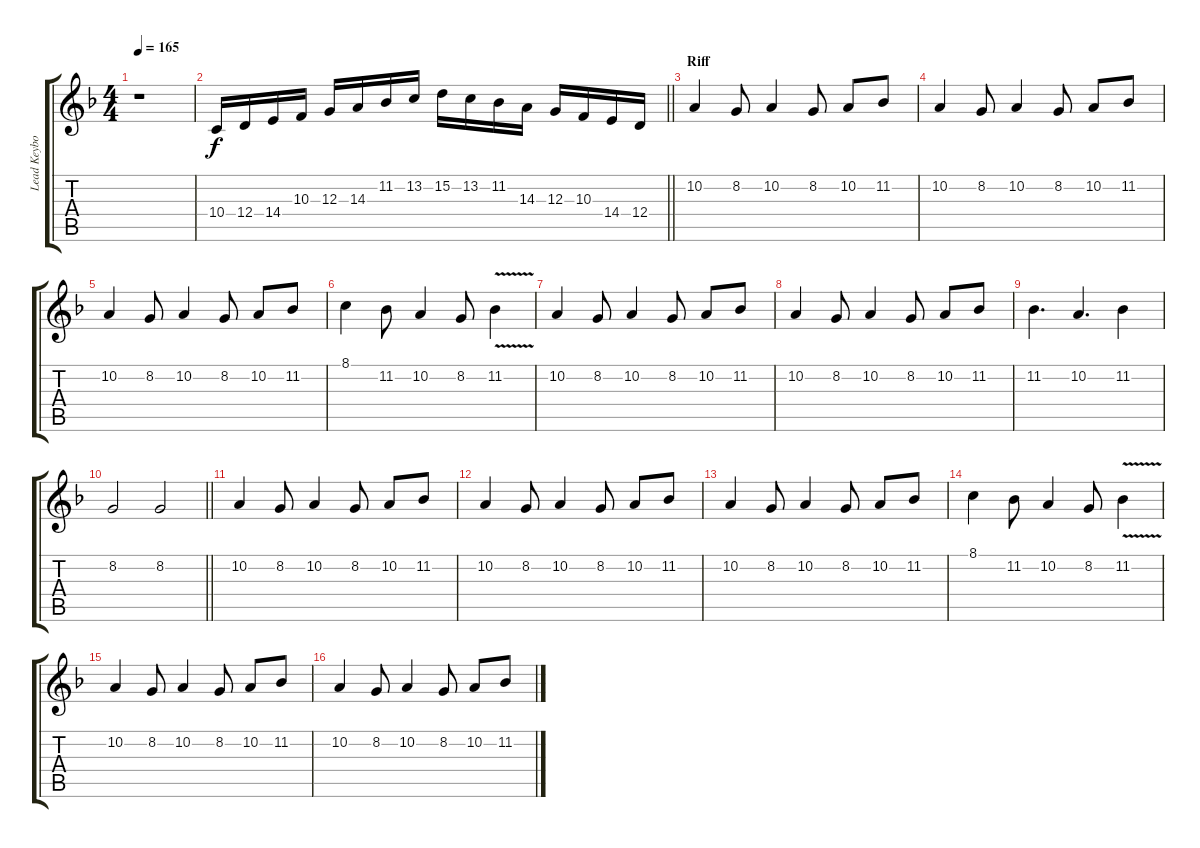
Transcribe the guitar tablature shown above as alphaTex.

\track ("Lead Keyboard: Manuel Schallinger" "Lead Keybo") {instrument fx4atmosphere}
\staff {score tabs}
\tuning (E4 B3 G3 D3 A2 E2) {hide}
\ts (4 4)
\tempo 165
\clef g2
\ks dminor
r.1{dy f} |
\barLineRight lightlight
10.4.16 12.4.16 14.4.16 10.3.16 12.3.16 14.3.16 11.2.16 13.2.16 15.2.16 13.2.16 11.2.16 14.3.16 12.3.16 10.3.16 14.4.16 12.4.16 |
\section ("" "Riff")
10.2.4 8.2.8 10.2.4 8.2.8 10.2.8 11.2.8 |
10.2.4 8.2.8 10.2.4 8.2.8 10.2.8 11.2.8 |
10.2.4 8.2.8 10.2.4 8.2.8 10.2.8 11.2.8 |
8.1.4 11.2.8 10.2.4 8.2.8 11.2{v}.4 |
10.2.4 8.2.8 10.2.4 8.2.8 10.2.8 11.2.8 |
10.2.4 8.2.8 10.2.4 8.2.8 10.2.8 11.2.8 |
11.2.4{d} 10.2.4{d} 11.2.4 |
\barLineRight lightlight
8.2.2 8.2.2 |
10.2.4 8.2.8 10.2.4 8.2.8 10.2.8 11.2.8 |
10.2.4 8.2.8 10.2.4 8.2.8 10.2.8 11.2.8 |
10.2.4 8.2.8 10.2.4 8.2.8 10.2.8 11.2.8 |
8.1.4 11.2.8 10.2.4 8.2.8 11.2{v}.4 |
10.2.4 8.2.8 10.2.4 8.2.8 10.2.8 11.2.8 |
10.2.4 8.2.8 10.2.4 8.2.8 10.2.8 11.2.8
